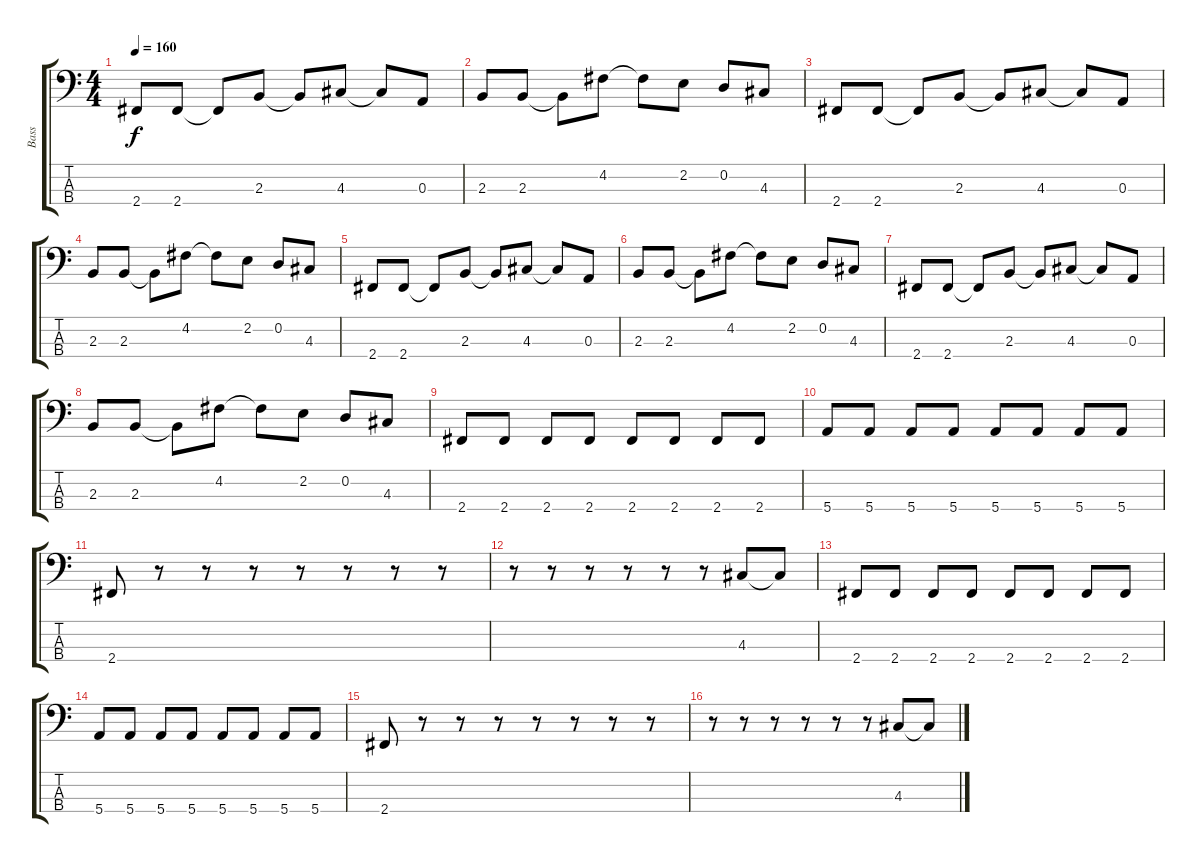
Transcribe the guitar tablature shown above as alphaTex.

\track ("Bass" "Bass") {instrument electricbasspick}
\staff {score tabs}
\tuning (G2 D2 A1 E1) {hide}
\ts (4 4)
\tempo 160
\clef f4
\ks c
2.4.8{dy f} 2.4.8 2.4{t}.8 2.3.8 2.3{t}.8 4.3.8 4.3{t}.8 0.3.8 |
2.3.8 2.3.8 2.3{t}.8 4.2.8 4.2{t}.8 2.2.8 0.2.8 4.3.8 |
2.4.8 2.4.8 2.4{t}.8 2.3.8 2.3{t}.8 4.3.8 4.3{t}.8 0.3.8 |
2.3.8 2.3.8 2.3{t}.8 4.2.8 4.2{t}.8 2.2.8 0.2.8 4.3.8 |
2.4.8 2.4.8 2.4{t}.8 2.3.8 2.3{t}.8 4.3.8 4.3{t}.8 0.3.8 |
2.3.8 2.3.8 2.3{t}.8 4.2.8 4.2{t}.8 2.2.8 0.2.8 4.3.8 |
2.4.8 2.4.8 2.4{t}.8 2.3.8 2.3{t}.8 4.3.8 4.3{t}.8 0.3.8 |
2.3.8 2.3.8 2.3{t}.8 4.2.8 4.2{t}.8 2.2.8 0.2.8 4.3.8 |
2.4.8 2.4.8 2.4.8 2.4.8 2.4.8 2.4.8 2.4.8 2.4.8 |
5.4.8 5.4.8 5.4.8 5.4.8 5.4.8 5.4.8 5.4.8 5.4.8 |
2.4.8 r.8 r.8 r.8 r.8 r.8 r.8 r.8 |
r.8 r.8 r.8 r.8 r.8 r.8 4.3.8 4.3{t}.8 |
2.4.8 2.4.8 2.4.8 2.4.8 2.4.8 2.4.8 2.4.8 2.4.8 |
5.4.8 5.4.8 5.4.8 5.4.8 5.4.8 5.4.8 5.4.8 5.4.8 |
2.4.8 r.8 r.8 r.8 r.8 r.8 r.8 r.8 |
r.8 r.8 r.8 r.8 r.8 r.8 4.3.8 4.3{t}.8
